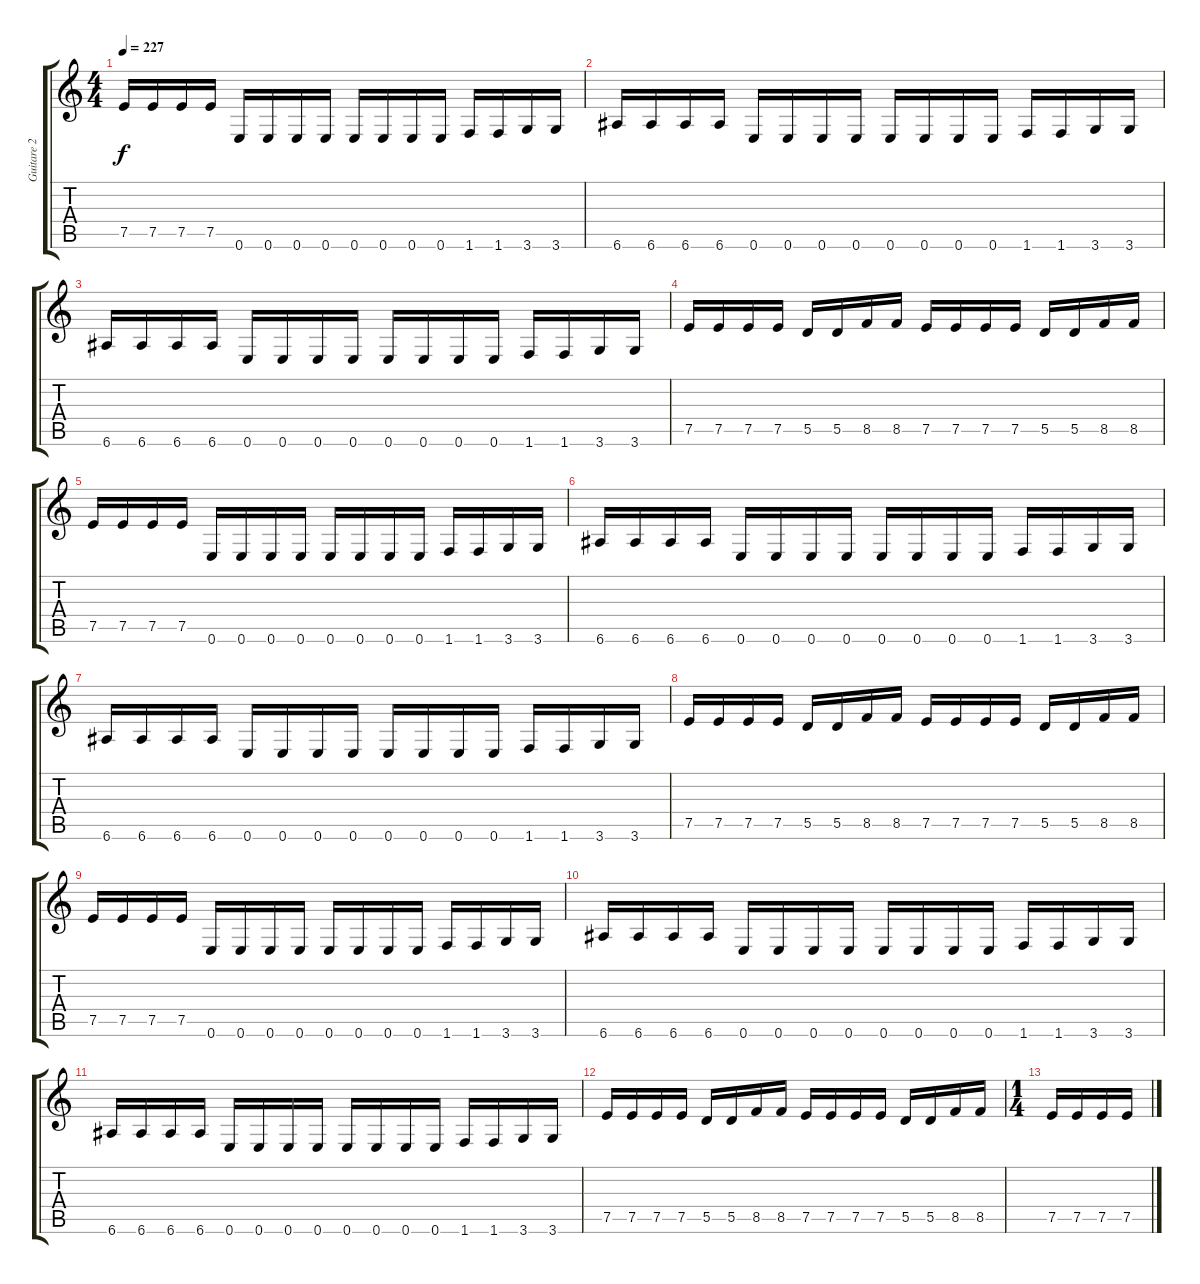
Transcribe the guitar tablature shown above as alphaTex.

\track ("Guitare 2" "Guitare 2") {instrument distortionguitar}
\staff {score tabs}
\tuning (E4 B3 G3 D3 A2 E2) {hide}
\ts (4 4)
\tempo 227
\clef g2
\ks c
7.5.16{dy f} 7.5.16 7.5.16 7.5.16 0.6.16 0.6.16 0.6.16 0.6.16 0.6.16 0.6.16 0.6.16 0.6.16 1.6.16 1.6.16 3.6.16 3.6.16 |
6.6.16 6.6.16 6.6.16 6.6.16 0.6.16 0.6.16 0.6.16 0.6.16 0.6.16 0.6.16 0.6.16 0.6.16 1.6.16 1.6.16 3.6.16 3.6.16 |
6.6.16 6.6.16 6.6.16 6.6.16 0.6.16 0.6.16 0.6.16 0.6.16 0.6.16 0.6.16 0.6.16 0.6.16 1.6.16 1.6.16 3.6.16 3.6.16 |
7.5.16 7.5.16 7.5.16 7.5.16 5.5.16 5.5.16 8.5.16 8.5.16 7.5.16 7.5.16 7.5.16 7.5.16 5.5.16 5.5.16 8.5.16 8.5.16 |
7.5.16 7.5.16 7.5.16 7.5.16 0.6.16 0.6.16 0.6.16 0.6.16 0.6.16 0.6.16 0.6.16 0.6.16 1.6.16 1.6.16 3.6.16 3.6.16 |
6.6.16 6.6.16 6.6.16 6.6.16 0.6.16 0.6.16 0.6.16 0.6.16 0.6.16 0.6.16 0.6.16 0.6.16 1.6.16 1.6.16 3.6.16 3.6.16 |
6.6.16 6.6.16 6.6.16 6.6.16 0.6.16 0.6.16 0.6.16 0.6.16 0.6.16 0.6.16 0.6.16 0.6.16 1.6.16 1.6.16 3.6.16 3.6.16 |
7.5.16 7.5.16 7.5.16 7.5.16 5.5.16 5.5.16 8.5.16 8.5.16 7.5.16 7.5.16 7.5.16 7.5.16 5.5.16 5.5.16 8.5.16 8.5.16 |
7.5.16 7.5.16 7.5.16 7.5.16 0.6.16 0.6.16 0.6.16 0.6.16 0.6.16 0.6.16 0.6.16 0.6.16 1.6.16 1.6.16 3.6.16 3.6.16 |
6.6.16 6.6.16 6.6.16 6.6.16 0.6.16 0.6.16 0.6.16 0.6.16 0.6.16 0.6.16 0.6.16 0.6.16 1.6.16 1.6.16 3.6.16 3.6.16 |
6.6.16 6.6.16 6.6.16 6.6.16 0.6.16 0.6.16 0.6.16 0.6.16 0.6.16 0.6.16 0.6.16 0.6.16 1.6.16 1.6.16 3.6.16 3.6.16 |
7.5.16 7.5.16 7.5.16 7.5.16 5.5.16 5.5.16 8.5.16 8.5.16 7.5.16 7.5.16 7.5.16 7.5.16 5.5.16 5.5.16 8.5.16 8.5.16 |
\ts (1 4)
7.5.16 7.5.16 7.5.16 7.5.16
